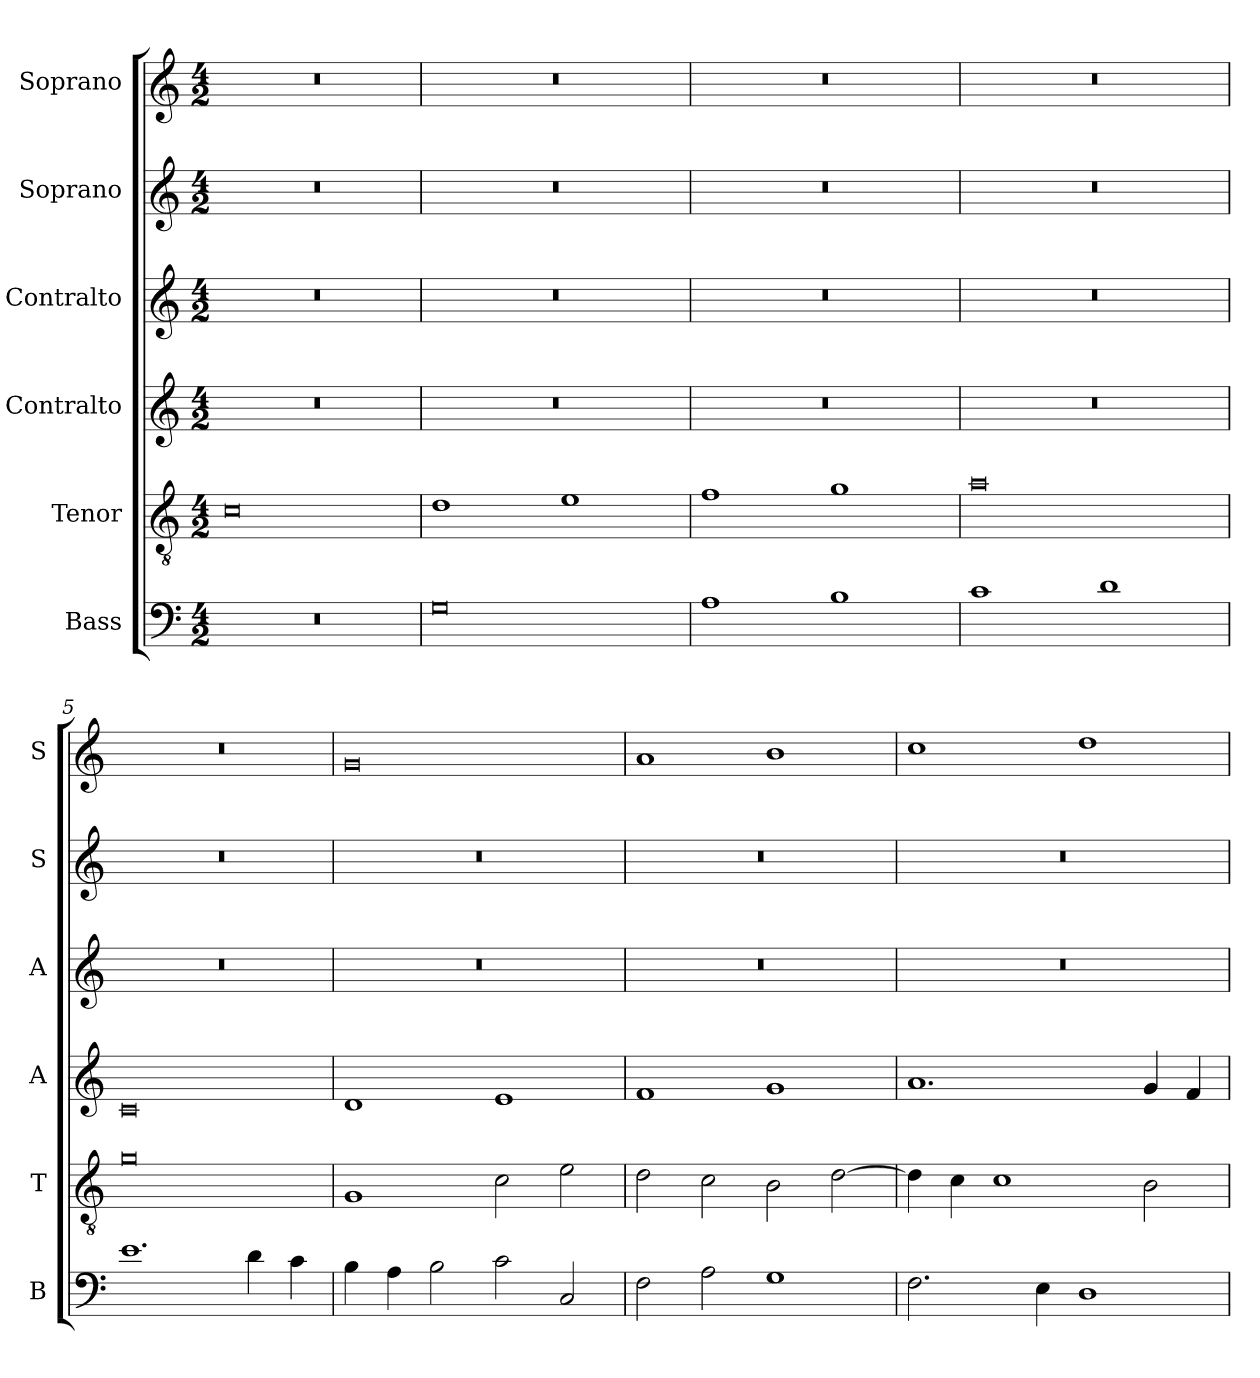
**kern	**kern	**kern	**kern	**kern	**kern
*part6	*part5	*part4	*part3	*part2	*part1
*staff6	*staff5	*staff4	*staff3	*staff2	*staff1
*I"Bass	*I"Tenor	*I"Contralto	*I"Contralto	*I"Soprano	*I"Soprano
*I'B	*I'T	*I'A	*I'A	*I'S	*I'S
*clefF4	*clefGv2	*clefG2	*clefG2	*clefG2	*clefG2
*k[]	*k[]	*k[]	*k[]	*k[]	*k[]
*C:ion	*C:ion	*C:ion	*C:ion	*C:ion	*C:ion
*M4/2	*M4/2	*M4/2	*M4/2	*M4/2	*M4/2
=1	=1	=1	=1	=1	=1
0r	0c	0r	0r	0r	0r
=2	=2	=2	=2	=2	=2
0G	1d	0r	0r	0r	0r
.	1e	.	.	.	.
=3	=3	=3	=3	=3	=3
1A	1f	0r	0r	0r	0r
1B	1g	.	.	.	.
=4	=4	=4	=4	=4	=4
1c	0a	0r	0r	0r	0r
1d	.	.	.	.	.
=5	=5	=5	=5	=5	=5
1.e	0g	0c	0r	0r	0r
4d	.	.	.	.	.
4c	.	.	.	.	.
=6	=6	=6	=6	=6	=6
4B	1G	1d	0r	0r	0g
4A	.	.	.	.	.
2B	.	.	.	.	.
2c	2c	1e	.	.	.
2C	2e	.	.	.	.
=7	=7	=7	=7	=7	=7
2F	2d	1f	0r	0r	1a
2A	2c	.	.	.	.
1G	2B	1g	.	.	1b
.	[2d	.	.	.	.
=8	=8	=8	=8	=8	=8
2.F	4d]	1.a	0r	0r	1cc
.	4c	.	.	.	.
.	1c	.	.	.	.
4E	.	.	.	.	.
1D	.	.	.	.	1dd
.	2B	4g	.	.	.
.	.	4f	.	.	.
=	=	=	=	=	=
*-	*-	*-	*-	*-	*-
